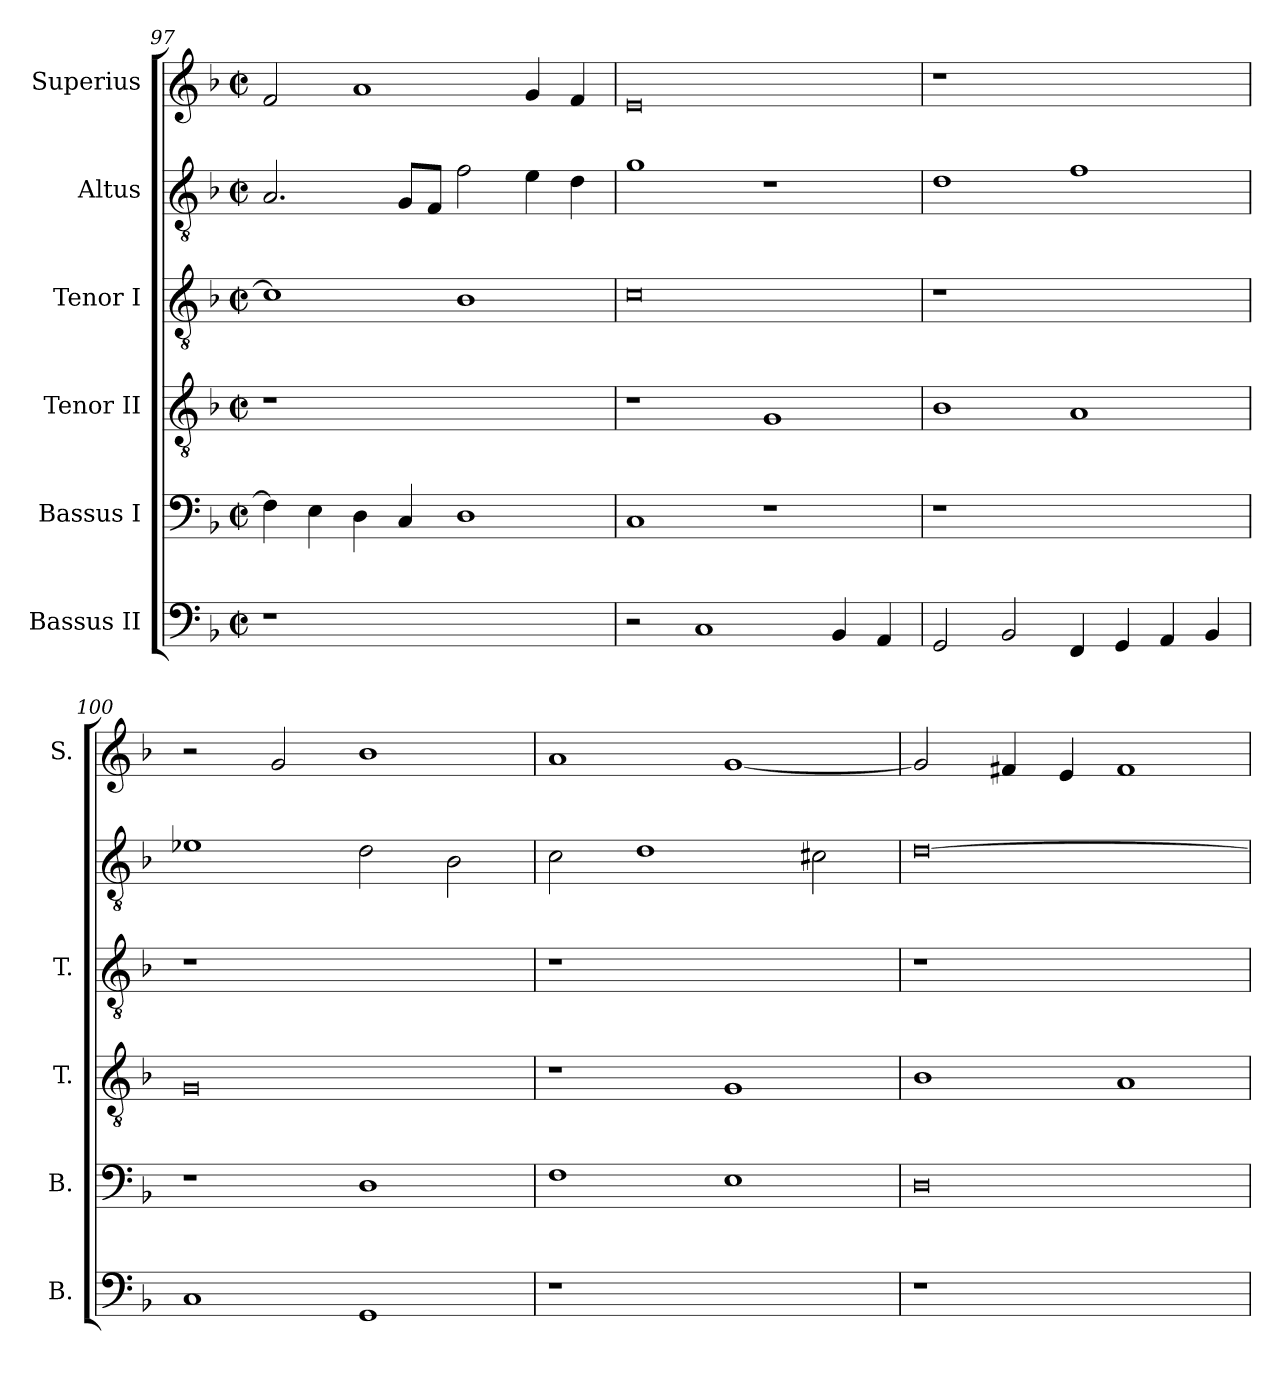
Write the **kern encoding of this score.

**kern	**kern	**kern	**kern	**kern	**kern
*part6	*part5	*part4	*part3	*part2	*part1
*staff6	*staff5	*staff4	*staff3	*staff2	*staff1
*I"Bassus II	*I"Bassus I	*I"Tenor II	*I"Tenor I	*I"Altus	*I"Superius
*I'B.	*I'B.	*I'T.	*I'T.	*	*I'S.
!!LO:LB:g=z
*clefF4	*clefF4	*clefGv2	*clefGv2	*clefGv2	*clefG2
*	*	*ITrd7c12	*ITrd7c12	*ITrd7c12	*
*k[b-]	*k[b-]	*k[b-]	*k[b-]	*k[b-]	*k[b-]
*F:	*F:	*F:	*F:	*F:	*F:
*M2/2	*M2/2	*M2/2	*M2/2	*M2/2	*M2/2
*met(c|)	*met(c|)	*met(c|)	*met(c|)	*met(c|)	*met(c|)
=97	=97	=97	=97	=97	=97
!LO:N:vis=1	!	!LO:N:vis=1	!	!	!
1r	4Fi\]	1r	1Ci]	2.AAi/	2fi/
.	4Ei\	.	.	.	.
.	4Di\	.	.	.	1ai
.	4Ci/	.	.	8GGi/L	.
.	.	.	.	8FFi/J	.
1ryy	1Di	1ryy	1BB-i	2Fi\	.
.	.	.	.	4Ei\	4gi/
.	.	.	.	4Di\	4fi/
=98	=98	=98	=98	=98	=98
2r	1Ci	1r	0Ci	1Gi	0ei
1Ci	.	.	.	.	.
.	1r	1GGi	.	1r	.
4BB-i/	.	.	.	.	.
4AAi/	.	.	.	.	.
=99	=99	=99	=99	=99	=99
!	!LO:N:vis=1	!	!LO:N:vis=1	!	!LO:N:vis=1
2GGi/	1r	1BB-i	1r	1Di	1r
2BB-i/	.	.	.	.	.
4FFi/	1ryy	1AAi	1ryy	1Fi	1ryy
4GGi/	.	.	.	.	.
4AAi/	.	.	.	.	.
4BB-i/	.	.	.	.	.
=100	=100	=100	=100	=100	=100
!	!	!	!LO:N:vis=1	!	!
1Ci	1r	0GGi	1r	1E-Xi	2r
.	.	.	.	.	2gi/
1GGi	1Di	.	1ryy	2Di\	1b-i
.	.	.	.	2BB-i\	.
=101	=101	=101	=101	=101	=101
!LO:N:vis=1	!	!	!LO:N:vis=1	!	!
1r	1Fi	1r	1r	2Ci\	1ai
.	.	.	.	1Di	.
1ryy	1Ei	1GGi	1ryy	.	[<1gi
.	.	.	.	2C#Xi\	.
!!LO:PB:g=z
=102	=102	=102	=102	=102	=102
!LO:N:vis=1	!	!	!LO:N:vis=1	!	!
1r	0Di	1BB-i	1r	[>0Di	2gi/]
.	.	.	.	.	4f#Xi/
.	.	.	.	.	4ei/
1ryy	.	1AAi	1ryy	.	1f#i
=	=	=	=	=	=
*-	*-	*-	*-	*-	*-
